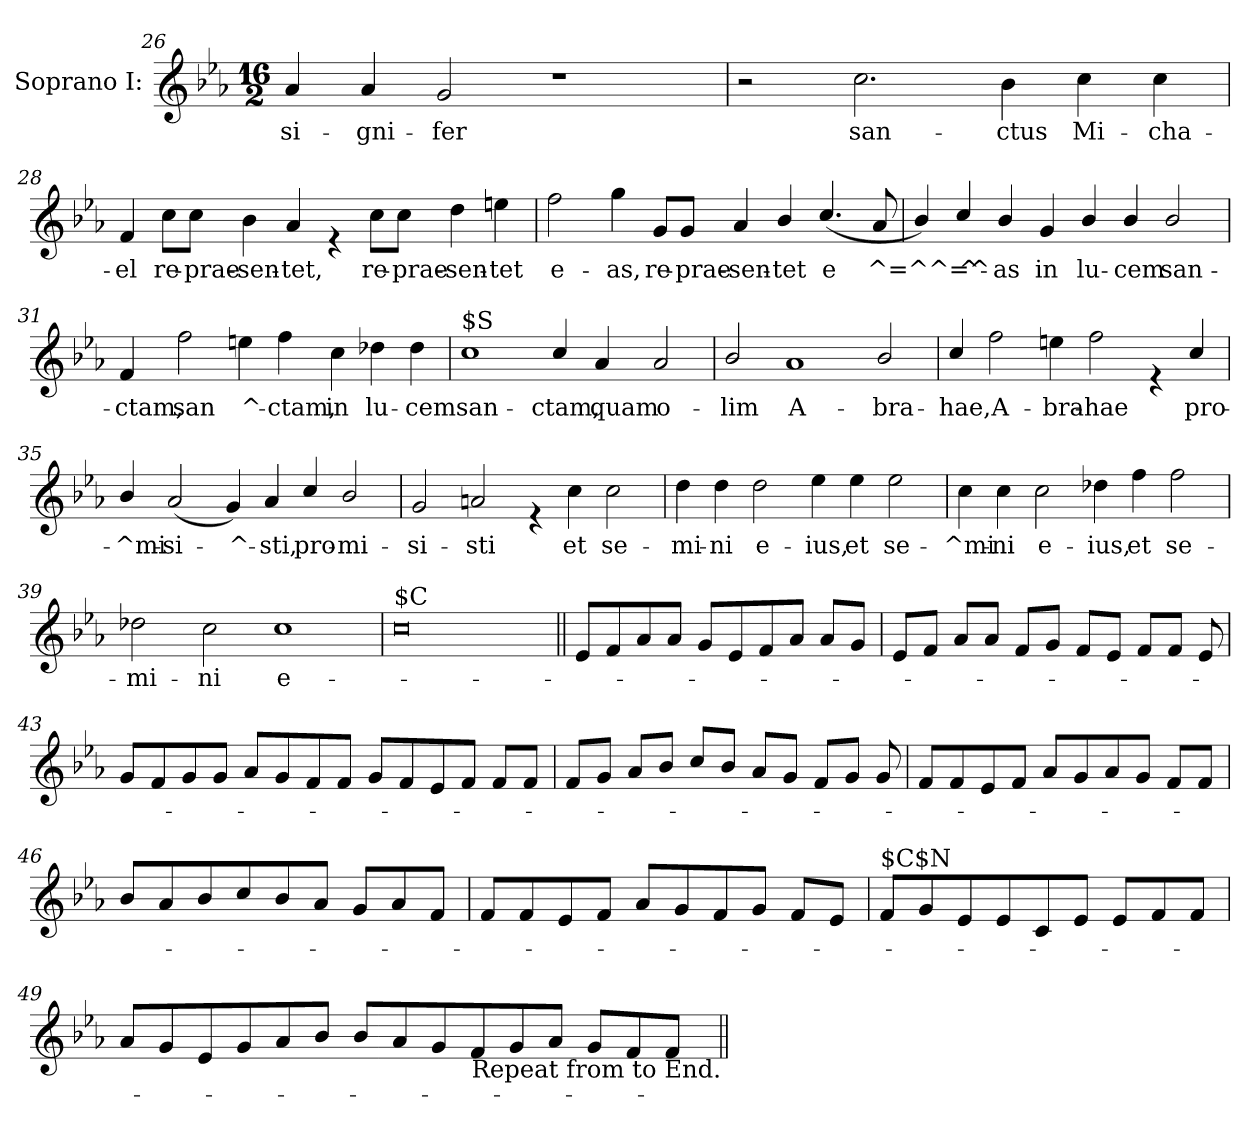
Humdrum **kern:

**kern	**text
*part1	*part1
*staff1	*staff1
*I"Soprano I:	*
!!LO:LB:g=z
*clefG2	*
*k[b-e-a-]	*
*E-:	*
*M16/2	*
=26	=26
!	!LO:LY:b
4a-/	si-
!	!LO:LY:b
4a-/	-gni-
!	!LO:LY:b
2g/	-fer
1r	.
=27	=27
2r	.
!	!LO:LY:b
2.cc\	san-
!	!LO:LY:b
4b-\	-ctus
!	!LO:LY:b
4cc\	Mi-
!	!LO:LY:b
4cc\	-cha-
=28	=28
!	!LO:LY:b
4f/	-el
!	!LO:LY:b
8cc\L	re-
!	!LO:LY:b
8cc\J	-prae-
!	!LO:LY:b
4b-\	-sen-
!	!LO:LY:b
4a-/	-tet,
4re	.
!	!LO:LY:b
8cc\L	re-
!	!LO:LY:b
8cc\J	-prae-
!	!LO:LY:b
4dd\	-sen-
!	!LO:LY:b
4een\	-tet
!!LO:LB:g=z
=29	=29
!	!LO:LY:b
2ff\	e-
!	!LO:LY:b
4gg\	-as,
!	!LO:LY:b
8g/L	re-
!	!LO:LY:b
8g/J	-prae-
!	!LO:LY:b
4a-/	-sen-
!	!LO:LY:b
4b-/	-tet
!	!LO:LY:b
(<4.cc/	e
!	!LO:LY:b
8a-/	^=^^=^
=30	=30
4b-/)	.
!	!LO:LY:b
4cc/	^-
!	!LO:LY:b
4b-/	-as
!	!LO:LY:b
4g/	in
!	!LO:LY:b
4b-/	lu-
!	!LO:LY:b
4b-/	-cem
!	!LO:LY:b
2b-/	san-
=31	=31
!	!LO:LY:b
4f/	-ctam,
!	!LO:LY:b
2ff\	san
!	!LO:LY:b
4een\	^-
!	!LO:LY:b
4ff\	-ctam,
!	!LO:LY:b
4cc\	in
!	!LO:LY:b
4dd-X\	lu-
!	!LO:LY:b
4dd-\	-cem
!!LO:LB:g=z
=32	=32
!LO:TX:a:t=$S	!
!	!LO:LY:b
1cc	san-
!	!LO:LY:b
4cc/	-ctam,
!	!LO:LY:b
4a-/	quam
!	!LO:LY:b
2a-/	o-
=33	=33
!	!LO:LY:b
2b-/	-lim
!	!LO:LY:b
1a-	A-
!	!LO:LY:b
2b-/	-bra-
=34	=34
!	!LO:LY:b
4cc/	-hae,
!	!LO:LY:b
2ff\	A-
!	!LO:LY:b
4een\	-bra-
!	!LO:LY:b
2ff\	-hae
4re	.
!	!LO:LY:b
4cc/	pro-
!!LO:LB:g=z
=35	=35
!	!LO:LY:b
4b-/	-^mi-
!	!LO:LY:b
(<2a-/	-si-
!	!LO:LY:b
4g/)	-^-
!	!LO:LY:b
4a-/	-sti,
!	!LO:LY:b
4cc/	pro-
!	!LO:LY:b
2b-/	-mi-
=36	=36
!	!LO:LY:b
2g/	-si-
!	!LO:LY:b
2an/	-sti
4re	.
!	!LO:LY:b
4cc\	et
!	!LO:LY:b
2cc\	se-
=37	=37
!	!LO:LY:b
4dd\	-mi-
!	!LO:LY:b
4dd\	-ni
!	!LO:LY:b
2dd\	e-
!	!LO:LY:b
4ee-\	-ius,
!	!LO:LY:b
4ee-\	et
!	!LO:LY:b
2ee-\	se-
!!LO:LB:g=z
=38	=38
!	!LO:LY:b
4cc\	-^mi-
!	!LO:LY:b
4cc\	-ni
!	!LO:LY:b
2cc\	e-
!	!LO:LY:b
4dd-X\	-ius,
!	!LO:LY:b
4ff\	et
!	!LO:LY:b
2ff\	se-
=39	=39
!	!LO:LY:b
2dd-X\	-mi-
!	!LO:LY:b
2cc\	-ni
!	!LO:LY:b
1cc	e-
=40	=40
!LO:TX:a:t=$C	!
0cc	.
!!LO:PB:g=z
=41||	=41||
8e-/L	.
8f/	.
8a-/	.
8a-/J	.
8g/L	.
8e-/	.
8f/	.
8a-/J	.
8a-/L	.
8g/J	.
=42	=42
8e-/L	.
8f/J	.
8a-/L	.
8a-/J	.
8f/L	.
8g/J	.
8f/L	.
8e-/J	.
8f/L	.
8f/J	.
8e-/	.
!!LO:LB:g=z
=43	=43
8g/L	.
8f/	.
8g/	.
8g/J	.
8a-/L	.
8g/	.
8f/	.
8f/J	.
8g/L	.
8f/	.
8e-/	.
8f/J	.
8f/L	.
8f/J	.
=44	=44
8f/L	.
8g/J	.
8a-/L	.
8b-/J	.
8cc/L	.
8b-/J	.
8a-/L	.
8g/J	.
8f/L	.
8g/J	.
8g/	.
!!LO:LB:g=z
=45	=45
8f/L	.
8f/	.
8e-/	.
8f/J	.
8a-/L	.
8g/	.
8a-/	.
8g/J	.
8f/L	.
8f/J	.
=46	=46
8b-/L	.
8a-/	.
8b-/	.
8cc/	.
8b-/	.
8a-/J	.
8g/L	.
8a-/	.
8f/J	.
!!LO:LB:g=z
=47	=47
8f/L	.
8f/	.
8e-/	.
8f/J	.
8a-/L	.
8g/	.
8f/	.
8g/J	.
8f/L	.
8e-/J	.
=48	=48
!LO:TX:a:t=$C$N	!
8f/L	.
8g/	.
8e-/	.
8e-/	.
8c/	.
8e-/J	.
8e-/L	.
8f/	.
8f/J	.
!!LO:LB:g=z
=49	=49
8a-/L	.
8g/	.
8e-/	.
8g/	.
8a-/	.
8b-/J	.
8b-/L	.
8a-/	.
8g/	.
8f/	.
8g/	.
8a-/J	.
8g/L	.
8f/	.
8f/J	.
32ryy	.
!LO:TX:b:t=Repeat from         to End.	!
=||	=||
*-	*-
